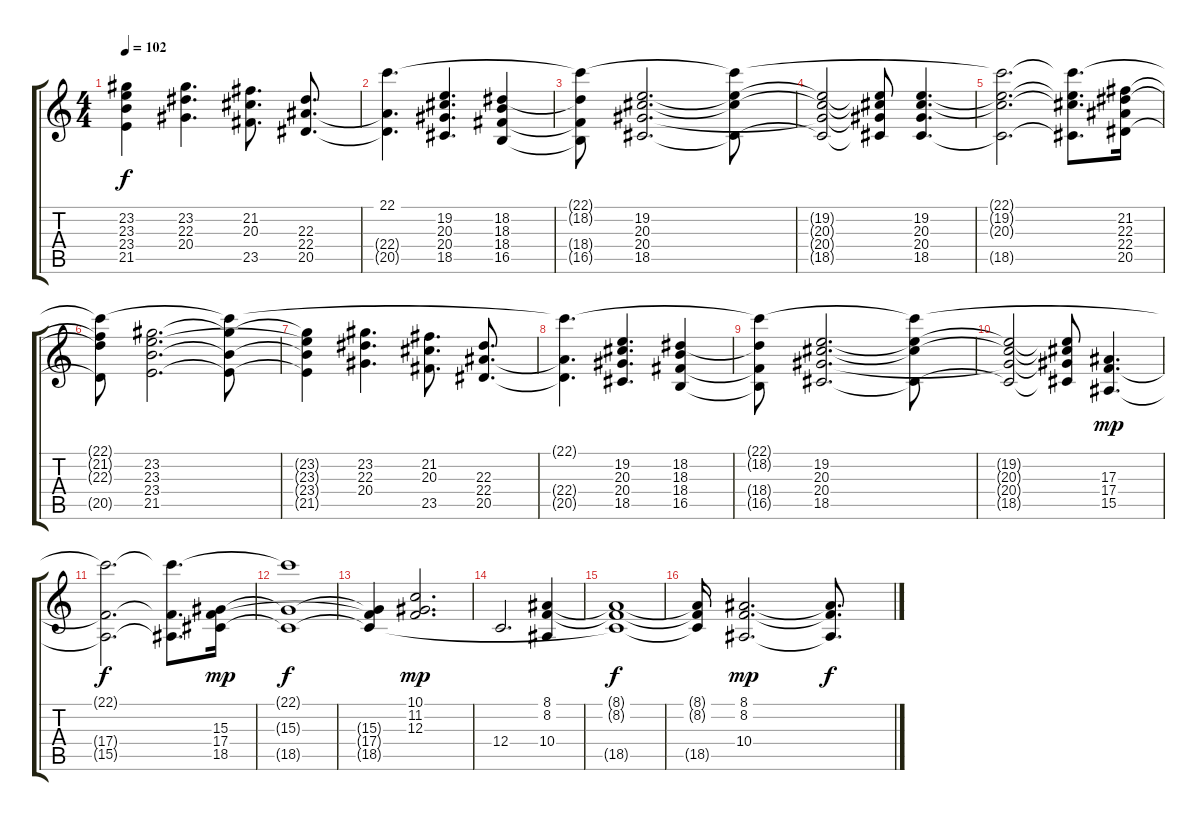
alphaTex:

\track "" {instrument choiraahs}
\staff {score tabs}
\tuning (D4 A3 F3 C3 G2 D2) {hide}
\ts (4 4)
\tempo 102
\clef g2
\ks c
(23.2{t} 23.3{t} 23.4{t} 21.5{t}).4{dy f} (23.2 22.3 20.4).4{d} (21.2 20.3 23.5).8{d} (22.3 22.4 20.5).8{d} |
(22.1{t} 22.4{t} 20.5{t}).4{d} (19.2 20.3 20.4 18.5).4{d} (18.2 18.3 18.4 16.5).4 |
(22.1{t} 18.2{t} 18.4{t} 16.5{t}).8 (19.2 20.3 20.4 18.5).2{d} (22.1{t} 19.2{t} 20.3{t} 18.5{t}).8 |
(19.2{t} 20.3{t} 20.4{t} 18.5{t}).2 (19.2{t} 20.3{t} 20.4{t} 18.5{t}).8 (19.2 20.3 20.4 18.5).4{d} |
(22.1{t} 19.2{t} 20.3{t} 18.5{t}).2{d} (22.1{t} 19.2{t} 20.3{t} 18.5{t}).8{d} (21.2 22.3 22.4 20.5).16 |
(22.1{t} 21.2{t} 22.3{t} 20.5{t}).8 (23.2 23.3 23.4 21.5).2{d} (22.1{t} 23.2{t} 23.4{t} 21.5{t}).8 |
(23.2{t} 23.3{t} 23.4{t} 21.5{t}).4 (23.2 22.3 20.4).4{d} (21.2 20.3 23.5).8{d} (22.3 22.4 20.5).8{d} |
(22.1{t} 22.4{t} 20.5{t}).4{d} (19.2 20.3 20.4 18.5).4{d} (18.2 18.3 18.4 16.5).4 |
(22.1{t} 18.2{t} 18.4{t} 16.5{t}).8 (19.2 20.3 20.4 18.5).2{d} (22.1{t} 19.2{t} 20.3{t} 18.5{t}).8 |
(19.2{t} 20.3{t} 20.4{t} 18.5{t}).2 (19.2{t} 20.3{t} 20.4{t} 18.5{t}).8 (17.3 17.4 15.5).4{d dy mp} |
(22.1{t} 17.4{t} 15.5{t}).2{d dy f} (22.1{t} 17.4{t} 15.5{t}).8{d} (15.3 17.4 18.5).16{dy mp} |
(22.1{t} 15.3{t} 18.5{t}).1{dy f} |
(15.3{t} 17.4{t} 18.5{t}).4 (10.1 11.2 12.3).2{d dy mp} |
12.4.2{d} (8.1 8.2 10.4).4 |
(8.1{t} 8.2{t} 18.5{t}).1{dy f} |
(8.1{t} 8.2{t} 18.5{t}).16 (8.1 8.2 10.4).2{d dy mp} (8.1{t} 8.2{t} 10.4{t}).8{d dy f}
